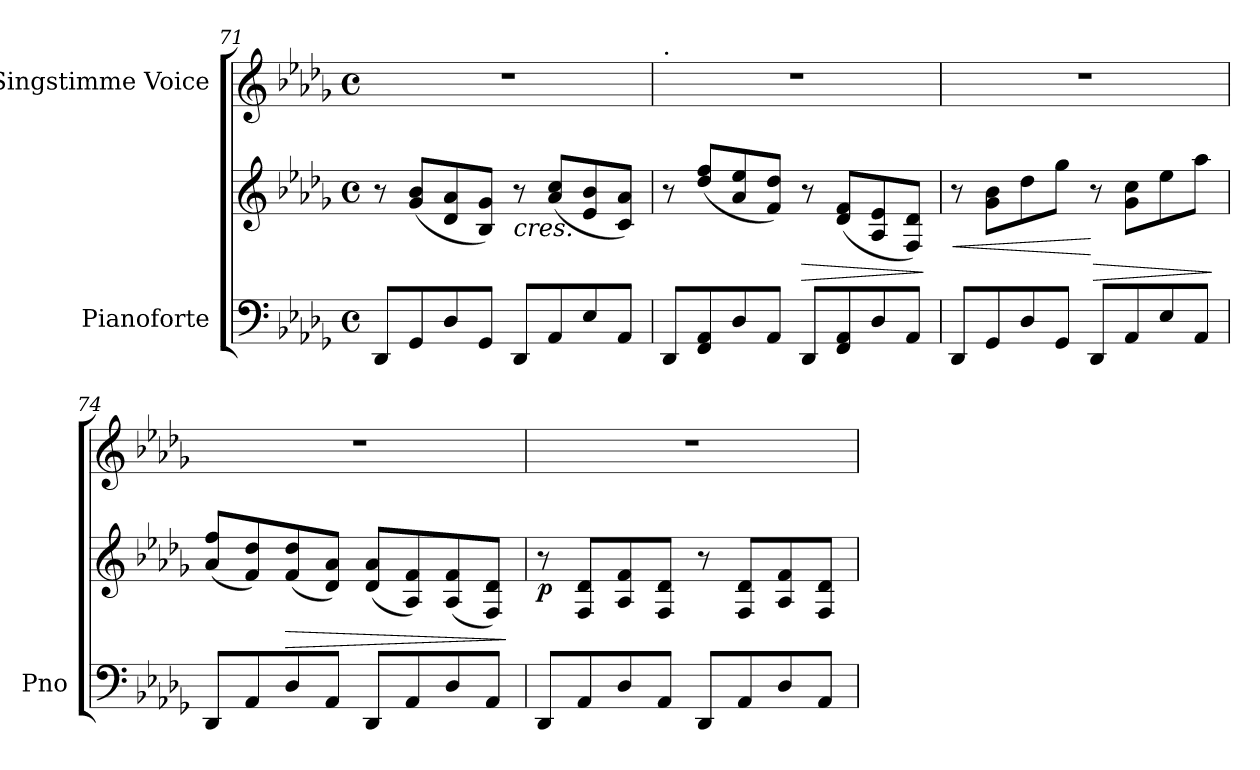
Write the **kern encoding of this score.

**kern	**kern	**dynam	**kern
*part2	*part2	*part2	*part1
*staff3	*staff2	*staff2/3	*staff1
*I"Pianoforte	*	*	*I"Singstimme Voice
*I'Pno	*	*	*
*clefF4	*clefG2	*	*clefG2
*k[b-e-a-d-g-]	*k[b-e-a-d-g-]	*	*k[b-e-a-d-g-]
*M4/4	*M4/4	*	*M4/4
*met(c)	*met(c)	*	*met(c)
=71	=71	=71	=71
8DD-/L	8r	.	1r
8GG-/	(<8g-/ 8b-/L	.	.
8D-/	8d-/ 8a-/	.	.
8GG-/J	8B-/ 8g-/J)	.	.
!	!LO:TX:b:i:t=cres.	!	!
8DD-/L	8r	.	.
8AA-/	(<8a-/ 8cc/L	.	.
8E-/	8e-/ 8b-/	.	.
8AA-/J	8c/ 8a-/J)	.	.
!!LO:LB:g=z
=72	=72	=72	=72
!	!	!	!LO:TX:a:t=.
8DD-/L	8r	.	1r
8FF/ 8AA-/	(<8dd-/ 8ff/L	.	.
8D-/	8a-/ 8ee-/	.	.
8AA-/J	8f/ 8dd-/J)	.	.
!	!	!LO:HP:b	!
8DD-/L	8r	>	.
8FF/ 8AA-/	(<8d-/ 8f/L	.	.
8D-/	8A-/ 8e-/	.	.
8AA-/J	8F/ 8d-/J)	.	.
.	.	]	.
=73	=73	=73	=73
!	!	!LO:HP:b	!
8DD-/L	8r	<	1r
8GG-/	8g-\ 8b-\L	.	.
8D-/	8dd-\	.	.
8GG-/J	8gg-\J	.	.
!	!	!LO:HP:n=1:b	!
8DD-/L	8r	[ >	.
8AA-/	8g-\ 8cc\L	.	.
8E-/	8ee-\	.	.
8AA-/J	8aa-\J	.	.
.	.	]	.
=74	=74	=74	=74
*	*	*	*MM156
8DD-/L	(<8a-/ 8ff/L	.	1r
8AA-/	8f/ 8dd-/)	.	.
!	!	!LO:HP:b	!
8D-/	(<8f/ 8dd-/	>	.
8AA-/J	8d-/ 8a-/J)	.	.
8DD-/L	(<8d-/ 8a-/L	.	.
8AA-/	8A-/ 8f/)	.	.
8D-/	(<8A-/ 8f/	.	.
8AA-/J	8F/ 8d-/J)	.	.
.	.	]	.
=75	=75	=75	=75
*	*	*	*MM152
!	!	!LO:DY:b	!
8DD-/L	8r	p	1r
8AA-/	8F/ 8d-/L	.	.
8D-/	8A-/ 8f/	.	.
8AA-/J	8F/ 8d-/J	.	.
8DD-/L	8r	.	.
8AA-/	8F/ 8d-/L	.	.
8D-/	8A-/ 8f/	.	.
8AA-/J	8F/ 8d-/J	.	.
=	=	=	=
*-	*-	*-	*-
